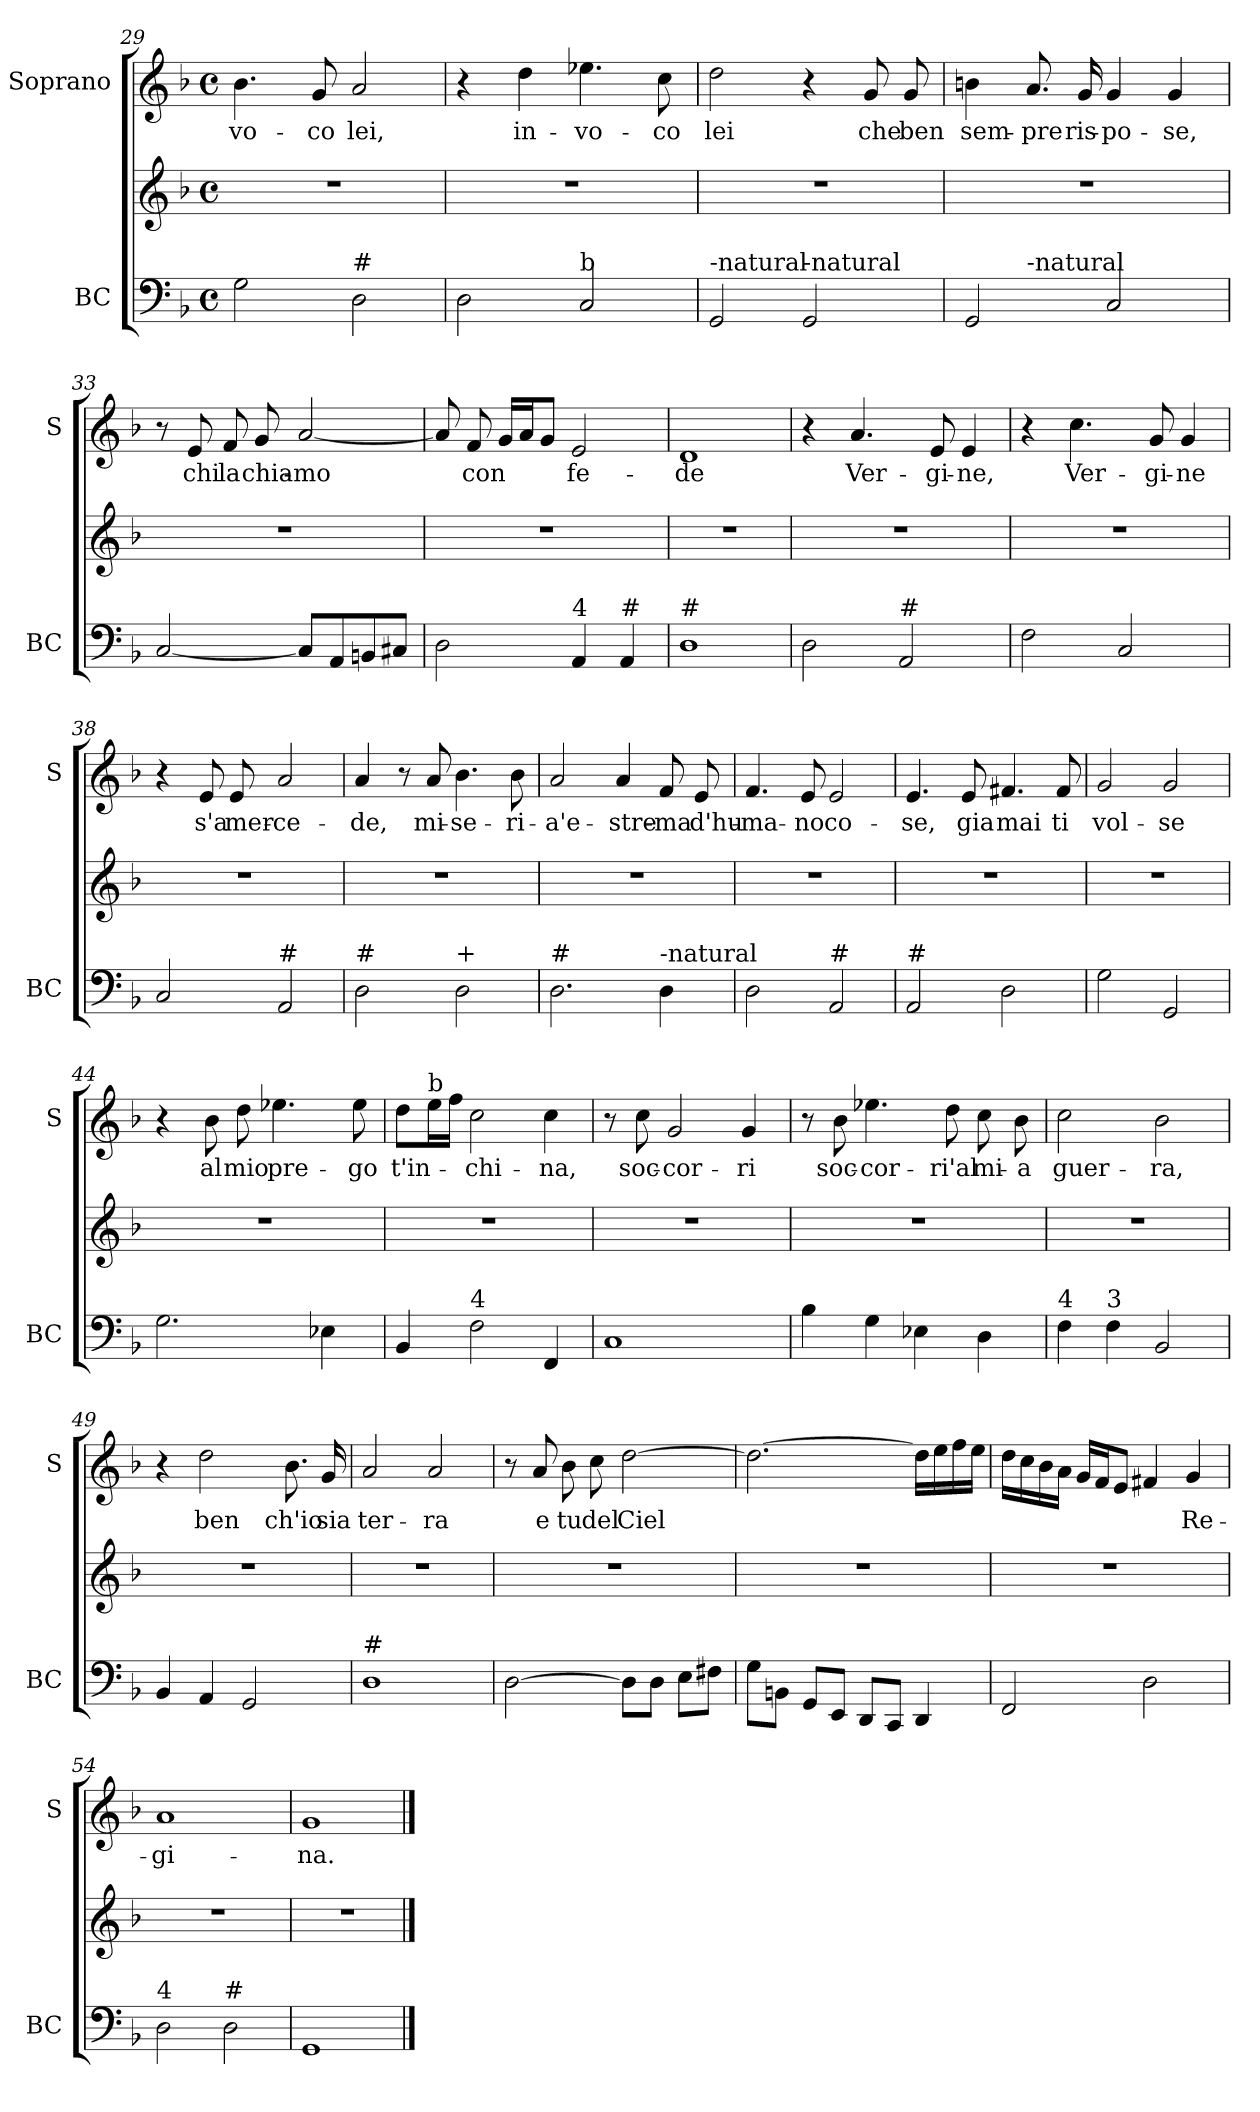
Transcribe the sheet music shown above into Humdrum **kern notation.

**kern	**kern	**kern	**text
*part2	*part2	*part1	*part1
*staff3	*staff2	*staff1	*staff1
*I"BC	*	*I"Soprano	*
*I'BC	*	*I'S	*
!!LO:LB:g=z
*clefF4	*clefG2	*clefG2	*
*k[b-]	*k[b-]	*k[b-]	*
*F:	*F:	*F:	*
*M4/4	*M4/4	*M4/4	*
*met(c)	*met(c)	*met(c)	*
=29	=29	=29	=29
!	!	!	!LO:LY:b
2G\	1r	4.b-\	-vo-
!	!	!	!LO:LY:b
.	.	8g/	-co
!LO:TX:a:t=#	!	!	!
!	!	!	!LO:LY:b
2D\	.	2a/	lei,
=30	=30	=30	=30
2D\	1r	4r	.
!	!	!	!LO:LY:b
.	.	4dd\	in-
!LO:TX:a:t=b	!	!	!
!	!	!	!LO:LY:b
2C/	.	4.ee-X\	-vo-
!	!	!	!LO:LY:b
.	.	8cc\	-co
=31	=31	=31	=31
!LO:TX:a:t=-natural	!	!	!
!	!	!	!LO:LY:b
2GG/	1r	2dd\	lei
!LO:TX:a:t=-natural	!	!	!
2GG/	.	4r	.
!	!	!	!LO:LY:b
.	.	8g/	che
!	!	!	!LO:LY:b
.	.	8g/	ben
=32	=32	=32	=32
!	!	!	!LO:LY:b
*^	*	*	*
2GG/	4ryy	1r	4bn\	sem-
!	!LO:TX:a:t=-natural	!	!	!
!	!	!	!	!LO:LY:b
.	2.ryy	.	8.a/	-pre
!	!	!	!	!LO:LY:b
.	.	.	16g/	ris-
!	!	!	!	!LO:LY:b
2C/	.	.	4g/	-po-
!	!	!	!	!LO:LY:b
.	.	.	4g/	-se,
*v	*v	*	*	*
=33	=33	=33	=33
[2C/	1r	8r	.
!	!	!	!LO:LY:b
.	.	8e/	chi
!	!	!	!LO:LY:b
.	.	8f/	la
!	!	!	!LO:LY:b
.	.	8g/	chia-
!	!	!	!LO:LY:b
8C/L]	.	[2a/	-mo
8AA/	.	.	.
8BBn/	.	.	.
8C#X/J	.	.	.
!!LO:PB:g=z
=34	=34	=34	=34
2D\	1r	8a/]	.
!	!	!	!LO:LY:b
.	.	8f/	con
.	.	16g/LL	.
.	.	16a/J	.
.	.	8g/J	.
!LO:TX:a:t=4	!	!	!
!	!	!	!LO:LY:b
4AA/	.	2e/	fe-
!LO:TX:a:t=#	!	!	!
4AA/	.	.	.
=35	=35	=35	=35
!LO:TX:a:t=#	!	!	!
!	!	!	!LO:LY:b
1D	1r	1d	-de
=36	=36	=36	=36
2D\	1r	4r	.
!	!	!	!LO:LY:b
.	.	4.a/	Ver-
!LO:TX:a:t=#	!	!	!
2AA/	.	.	.
!	!	!	!LO:LY:b
.	.	8e/	-gi-
!	!	!	!LO:LY:b
.	.	4e/	-ne,
=37	=37	=37	=37
2F\	1r	4r	.
!	!	!	!LO:LY:b
.	.	4.cc\	Ver-
2C/	.	.	.
!	!	!	!LO:LY:b
.	.	8g/	-gi-
!	!	!	!LO:LY:b
.	.	4g/	-ne
=38	=38	=38	=38
2C/	1r	4r	.
!	!	!	!LO:LY:b
.	.	8e/	s'a
!	!	!	!LO:LY:b
.	.	8e/	mer-
!LO:TX:a:t=#	!	!	!
!	!	!	!LO:LY:b
2AA/	.	2a/	-ce-
=39	=39	=39	=39
!LO:TX:a:t=#	!	!	!
!	!	!	!LO:LY:b
2D\	1r	4a/	-de,
.	.	8r	.
!	!	!	!LO:LY:b
.	.	8a/	mi-
!LO:TX:a:t=+	!	!	!
!	!	!	!LO:LY:b
2D\	.	4.b-\	-se-
!	!	!	!LO:LY:b
.	.	8b-\	-ri-
!!LO:LB:g=z
=40	=40	=40	=40
!LO:TX:a:t=#	!	!	!
!	!	!	!LO:LY:b
2.D\	1r	2a/	-a'e-
!	!	!	!LO:LY:b
.	.	4a/	-stre-
!LO:TX:a:t=-natural	!	!	!
!	!	!	!LO:LY:b
4D\	.	8f/	-ma
!	!	!	!LO:LY:b
.	.	8e/	d'hu-
=41	=41	=41	=41
!	!	!	!LO:LY:b
2D\	1r	4.f/	-ma-
!	!	!	!LO:LY:b
.	.	8e/	-no
!LO:TX:a:t=#	!	!	!
!	!	!	!LO:LY:b
2AA/	.	2e/	co-
=42	=42	=42	=42
!LO:TX:a:t=#	!	!	!
!	!	!	!LO:LY:b
2AA/	1r	4.e/	-se,
!	!	!	!LO:LY:b
.	.	8e/	gia
!	!	!	!LO:LY:b
2D\	.	4.f#X/	mai
!	!	!	!LO:LY:b
.	.	8f#/	ti
=43	=43	=43	=43
!	!	!	!LO:LY:b
2G\	1r	2g/	vol-
!	!	!	!LO:LY:b
2GG/	.	2g/	-se
=44	=44	=44	=44
2.G\	1r	4r	.
!	!	!	!LO:LY:b
.	.	8b-\	al
!	!	!	!LO:LY:b
.	.	8dd\	mio
!	!	!	!LO:LY:b
.	.	4.ee-X\	pre-
4E-X\	.	.	.
!	!	!	!LO:LY:b
.	.	8ee-\	-go
!!LO:LB:g=z
=45	=45	=45	=45
!	!	!	!LO:LY:b
4BB-/	1r	8dd\L	t'in-
!	!	!LO:TX:a:t=b	!
.	.	16ee\L	.
.	.	16ff\JJ	.
!LO:TX:a:t=4	!	!	!
!	!	!	!LO:LY:b
2F\	.	2cc\	-chi-
!	!	!	!LO:LY:b
4FF/	.	4cc\	-na,
=46	=46	=46	=46
1C	1r	8r	.
!	!	!	!LO:LY:b
.	.	8cc\	soc-
!	!	!	!LO:LY:b
.	.	2g/	-cor-
!	!	!	!LO:LY:b
.	.	4g/	-ri
=47	=47	=47	=47
4B-\	1r	8r	.
!	!	!	!LO:LY:b
.	.	8b-\	soc-
!	!	!	!LO:LY:b
4G\	.	4.ee-X\	-cor-
4E-X\	.	.	.
!	!	!	!LO:LY:b
.	.	8dd\	-ri'al
!	!	!	!LO:LY:b
4D\	.	8cc\	mi-
!	!	!	!LO:LY:b
.	.	8b-\	-a
=48	=48	=48	=48
!LO:TX:a:t=4	!	!	!
!	!	!	!LO:LY:b
4F\	1r	2cc\	guer-
!LO:TX:a:t=3	!	!	!
4F\	.	.	.
!	!	!	!LO:LY:b
2BB-/	.	2b-\	-ra,
=49	=49	=49	=49
4BB-/	1r	4r	.
!	!	!	!LO:LY:b
4AA/	.	2dd\	ben
2GG/	.	.	.
!	!	!	!LO:LY:b
.	.	8.b-\	ch'io
!	!	!	!LO:LY:b
.	.	16g/	sia
!!LO:LB:g=z
=50	=50	=50	=50
!LO:TX:a:t=#	!	!	!
!	!	!	!LO:LY:b
1D	1r	2a/	ter-
!	!	!	!LO:LY:b
.	.	2a/	-ra
=51	=51	=51	=51
[2D\	1r	8r	.
!	!	!	!LO:LY:b
.	.	8a/	e
!	!	!	!LO:LY:b
.	.	8b-\	tu
!	!	!	!LO:LY:b
.	.	8cc\	del
!	!	!	!LO:LY:b
8D\L]	.	[2dd\	Ciel
8D\J	.	.	.
8E\L	.	.	.
8F#X\J	.	.	.
=52	=52	=52	=52
8G\L	1r	2.dd\_	.
8BBn\J	.	.	.
8GG/L	.	.	.
8EE/J	.	.	.
8DD/L	.	.	.
8CC/J	.	.	.
4DD/	.	16dd\LL]	.
.	.	16ee\	.
.	.	16ff\	.
.	.	16ee\JJ	.
=53	=53	=53	=53
2FF/	1r	16dd\LL	.
.	.	16cc\	.
.	.	16b-\	.
.	.	16a\JJ	.
.	.	16g/LL	.
.	.	16f/J	.
.	.	8e/J	.
2D\	.	4f#X/	.
!	!	!	!LO:LY:b
.	.	4g/	Re-
=54	=54	=54	=54
!LO:TX:a:t=4	!	!	!
!	!	!	!LO:LY:b
2D\	1r	1a	-gi-
!LO:TX:a:t=#	!	!	!
2D\	.	.	.
=55	=55	=55	=55
!	!	!	!LO:LY:b
1GG	1r	1g	-na.
==	==	==	==
*-	*-	*-	*-
